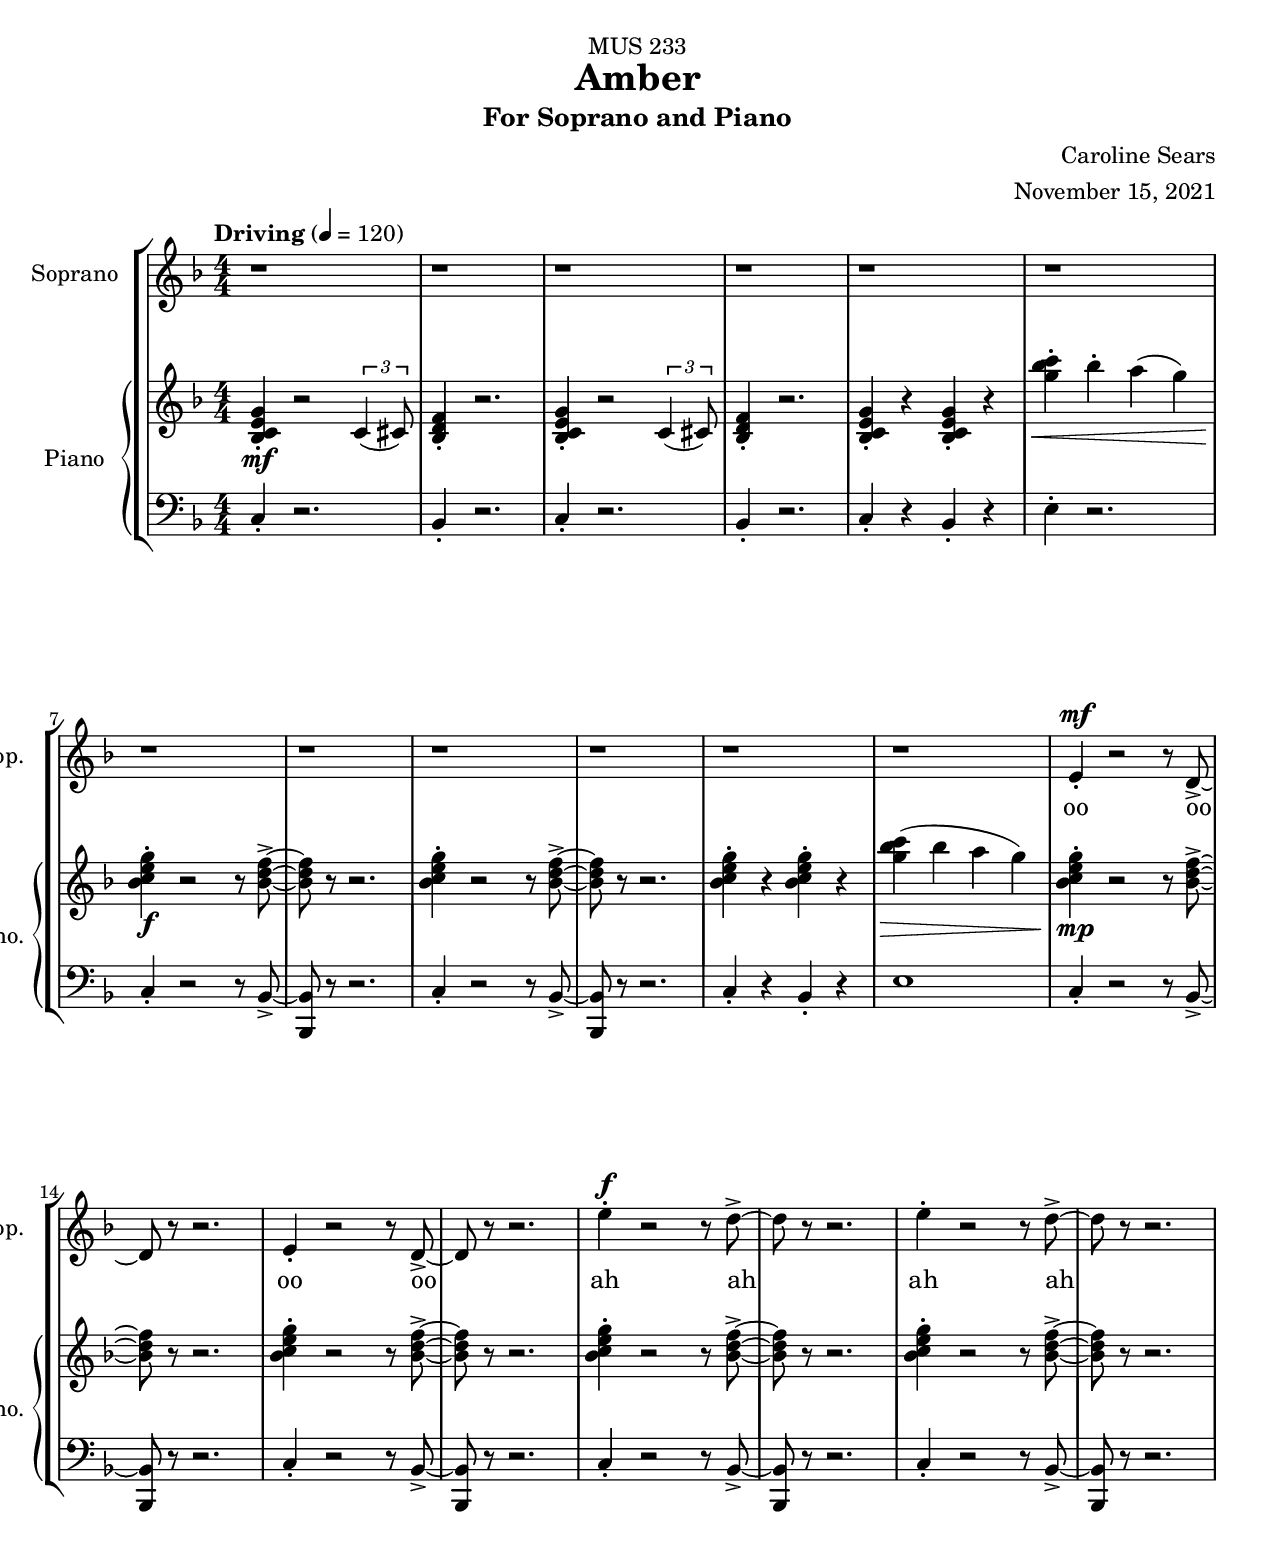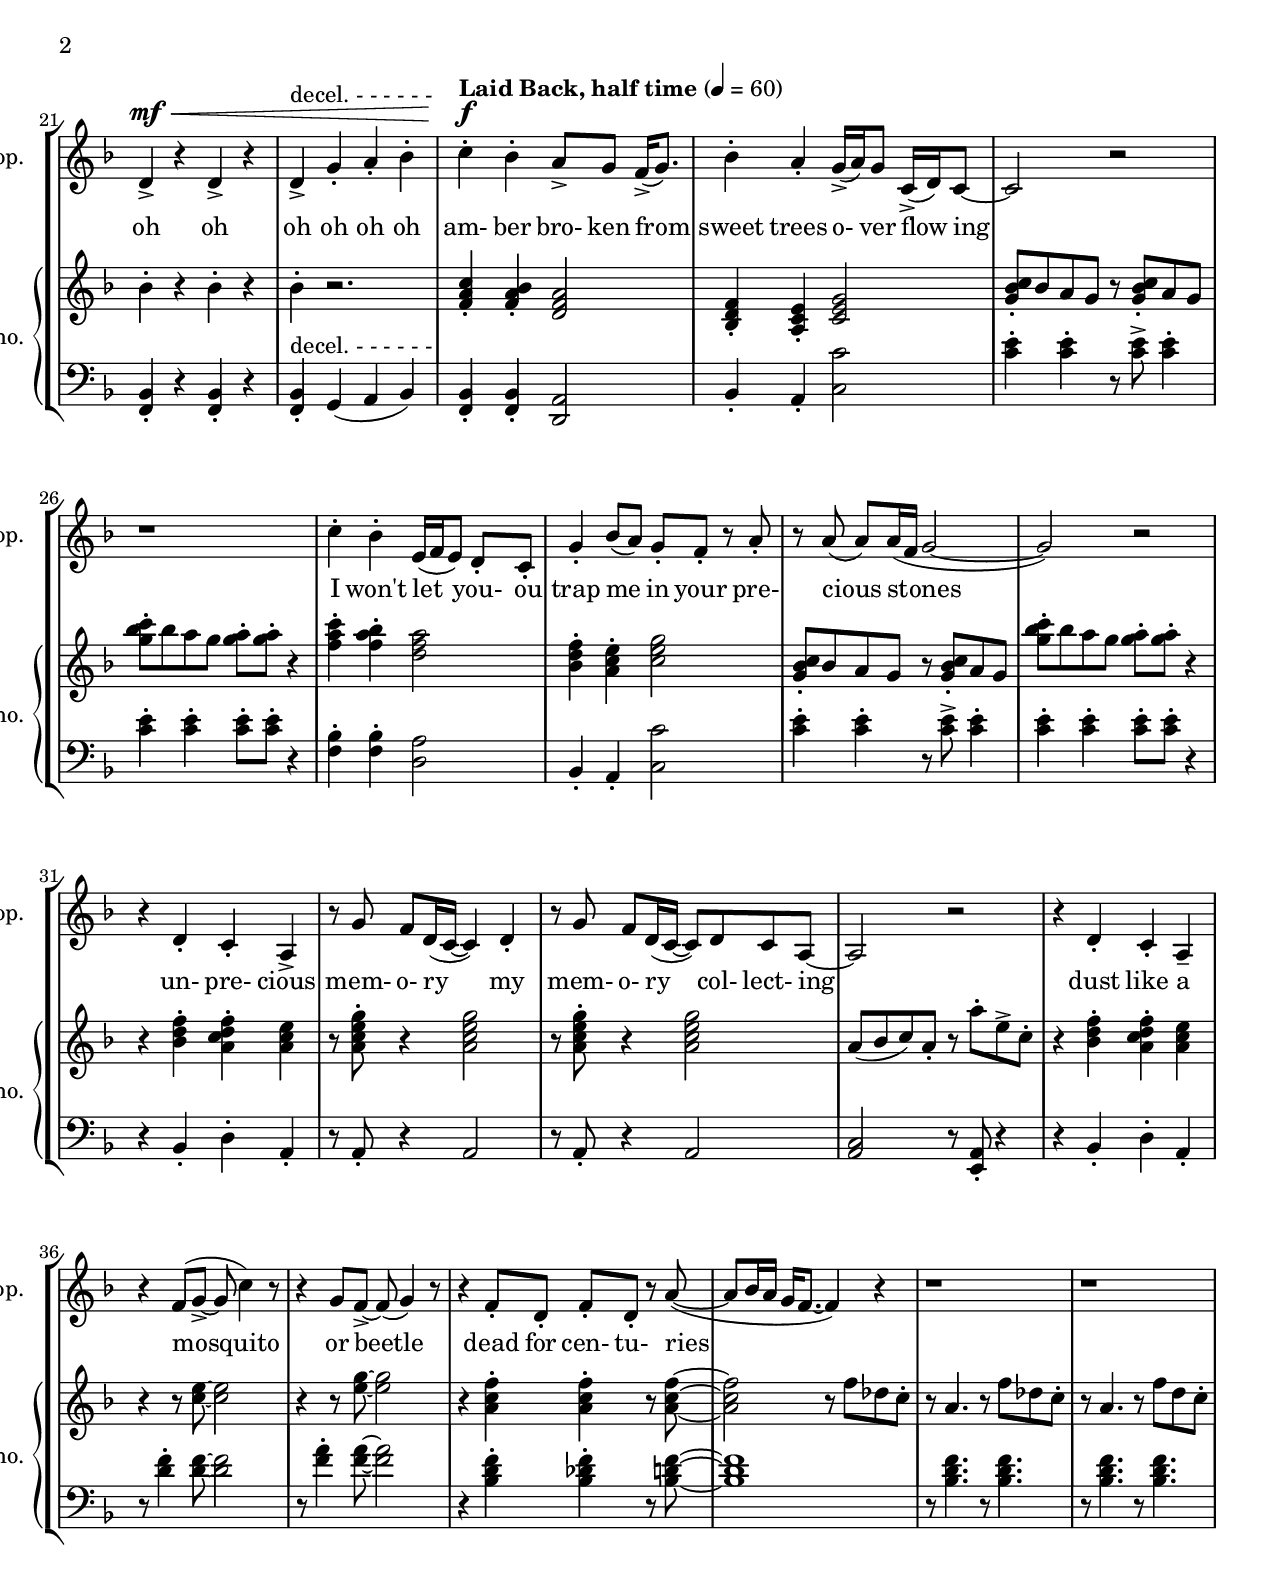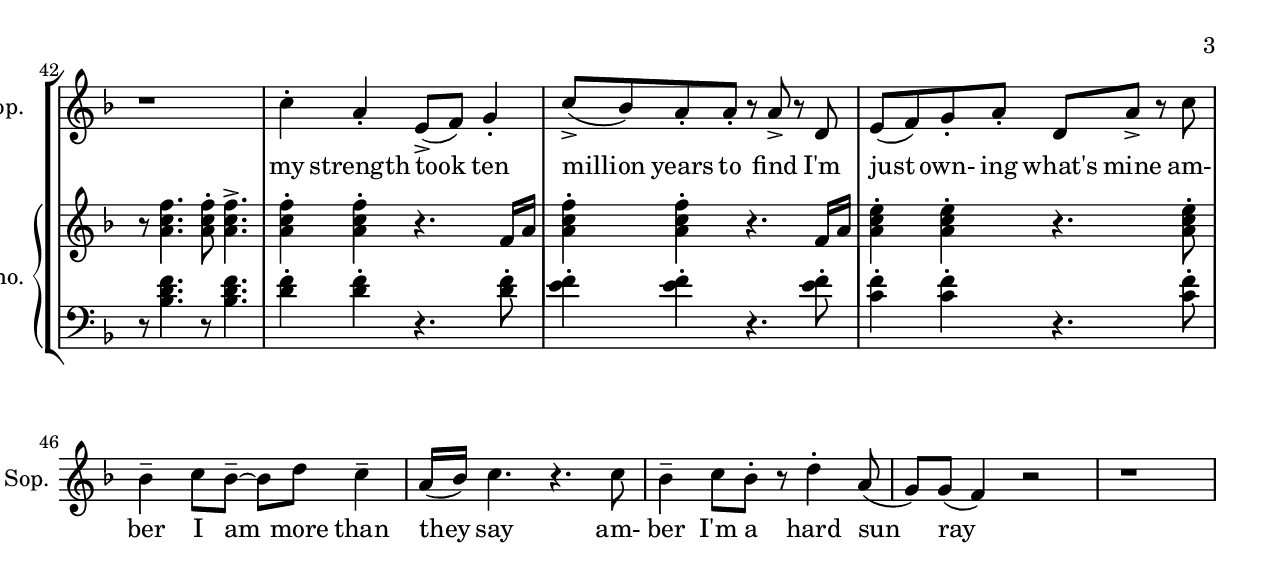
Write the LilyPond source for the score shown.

%%%%%%%%%%%%%%%%%%%% Header + Paper Dimensions %%%%%%%%%%%%%%%%%%%%
\header {
  title = "Amber"
    subtitle = "For Soprano and Piano"
    dedication = "MUS 233"
    composer = "Caroline Sears"
    arranger = "November 15, 2021"
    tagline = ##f

}
\paper {
  #(set-paper-size "ansi a")
  #(define top-margin (* 0.75 in))
}

%%%%%%%%%%%%%%%%%%%% Musical/Lyrical Content %%%%%%%%%%%%%%%%%%%%%%%%%%

%%%%% VOICE PART %%%%%%%%%%%
theNotes = \relative c'' {
    \set Staff.midiInstrument = "flute"
    \key f \major % C mixolydian
    \numericTimeSignature \time 4/4
    \tempo "Driving" 4 = 120
    \dynamicUp

    %%Intro %%
    r1 | r1 |r1 | r1 | r1 | r1 | r1 | r1 | r1 | r1 | r1 | r1 |
    e,4\staccato\mf r2 r8 d8\accent~ |d8 r8 r2. |e4\staccato r2 r8 d8\accent~ |d8 r8 r2. 
    e'4\staccato\f r2 r8 d8\accent~ |d8 r8 r2. |e4\staccato r2 r8 d8\accent~ |d8 r8 r2. 
    d,4\accent\mf\< r4 d4\accent r4| d4\accent^\markup{"decel. - - - - - -"}  g4\staccato a4\staccato bes\staccato |


    %% Verse 1 %%

    %bar 23%
    \tempo "Laid Back, half time" 4 = 60
    c4\staccato\!\f bes4\staccato  a8\accent g8 f16\accent (g8.) | bes4\staccato  a\staccato g16\accent (a16) g8 c,16\accent (d16) c8~ |
    c2 r2 | r1 |
    %bar 27%
     c'4\staccato bes4\staccato  e,16 (f16 e8)  d8\staccato c8\staccato | g'4\staccato bes8 (a) g8\staccato f8\staccato r8 a8\staccato |
    r8 a8 (a) a16 (f16 g2~ | g2) r2 |
    %bar 31%
    r4 d4\staccato c4\staccato a\accent |r8 g'8 f d16 (c16~c4) d4\staccato | r8 g8 f d16 (c16~c8) d8 c8 a~ |a2 r2 |
    %bar 35%
    r4 d4\staccato c4\staccato a4\tenuto | r4 f'8 (g8\accent~g8 c4) r8 | r4 g8 f8\accent~f8 (g4) r8 | r4 f8\staccato d\staccato f\staccato d\staccato r8 a'8(~a8 bes16  a16 
    g f8.~f4)  r4|
    %bar40
     r1 |r1| r1 |
     %bar 43
    c'4\staccato a\staccato e8\accent (f8) g4\staccato | c8\accent (bes) a8\staccato a8\staccato r8 a\accent r8 d,8 |
    e8 (f) g8\staccato a8\staccato  d,8 a'8\accent r8 c8| bes4\tenuto c8 bes8\tenuto~bes8 d8 c4\tenuto| a16 (bes) c4. r4. c8|
    %bar 48
    bes4\tenuto c8 bes8\staccato r8 d4\staccato a8 (g8) g8 (f4) r2 | r1 |


    %% Verse 2 %%

    %% Breakdown %%

    %% Verse 3? %%

    %% End %%
    
  }

theWords =  \lyricmode {
      %% Intro %%%
      oo oo oo oo
      ah ah ah ah
      oh oh oh oh oh oh
      %% Verse 1%%%
      am- ber bro- ken from
      sweet trees o- ver flow ing
      I won't let you- _ou  trap me
      in your pre- cious stones_
      un- pre- cious mem- o- ry my
      mem- o- ry col- lect- ing
      dust like a mosquito or beetle
      dead for cen- tu- ries
      my strength took ten million
      years to find
      I'm just own- ing what's mine
      am- ber I am more than they say
      am- ber I'm a hard sun ray 

  }

%%%%%% PIANO PART %%%%%%%%%%
righthand =\relative c' {
    \key f \major
    \numericTimeSignature \time 4/4

    %%%%%%%% INTRO %%%%%%%%
    \tempo "Driving" 4 = 120
    <bes c e g>4\staccato\mf r2 \tuplet 3/2 {c4 (cis8)} | <bes d f>4\staccato r2.|
    <bes c e g>4\staccato r2 \tuplet 3/2 {c4 (cis8)} | <bes d f>4\staccato r2.|
    <bes c e g>4\staccato r4 <bes c e g>4\staccato r4|
    <g'' bes c>4\staccato\< bes\staccato a (g) |
    <bes, c e g>4\staccato\!\f r2 r8 <bes d f>8\accent~|<bes d f>8 r8 r2. |
    <bes c e g>4\staccato r2 r8 <bes d f>8\accent~|<bes d f>8 r8 r2. |
    <bes c e g>4\staccato r4 <bes c e g>4\staccato r4|
    <g' bes c>4\> (bes a g) |
    <bes, c e g>4\!\mp\staccato r2 r8 <bes d f>8\accent~|<bes d f>8 r8 r2. |
    <bes c e g>4\staccato r2 r8 <bes d f>8\accent~|<bes d f>8 r8 r2. |
    <bes c e g>4\staccato r2 r8 <bes d f>8\accent~|<bes d f>8 r8 r2. |
    <bes c e g>4\staccato r2 r8 <bes d f>8\accent~|<bes d f>8 r8 r2. |
    bes4\staccato r4 bes4\staccato r4 | bes4\staccato r2. | 
    
    %%%% VERSE 1 %%%%%%%%
    \tempo "Laid Back, half time" 4 = 60

    %bar 23%
    <f a c>4\staccato <f a bes>\staccato <d f a>2 | <bes d f>4\staccato <a c e>4\staccato  <c e g>2 |
    <g' bes c>8\staccato  bes  a g r8 <g bes c>8\staccato a g | <g' bes c>8\staccato  bes  a g <g a>8\staccato <g a>8\staccato r4|
    %bar 27%
    <f a c>4\staccato <f a bes>\staccato <d f a>2 | <bes d f>4\staccato <a c e>4\staccato  <c e g>2 |
    <g bes c>8\staccato  bes  a g r8 <g bes c>8\staccato a g | <g' bes c>8\staccato  bes  a g <g a>8\staccato <g a>8\staccato r4|
    %bar 31%
    r4 <bes, d f>4\staccato <a c d f>4\staccato <a c e> | r8 <a c e g>\staccato r4 <a c e g>2 |  r8 <a c e g>\staccato r4 <a c e g>2 | 
    %bar 34%
    a8 (bes c) a\staccato r8 a'\staccato e\accent c\staccato |r4 <bes d f>4\staccato <a c d f>4\staccato <a c e> |
    r4 r8 <c e>8~<c e>2 | r4 r8 <e g>8~<e g>2 | r4 <a, c f>4\staccato <a c f>4\staccato r8 <a c f>8~| <a c f>2 r8 f'8 des c\staccato|
    %bar 40
    r8 a4. r8 f'8 des c\staccato | r8 a4. r8 f'8 d c\staccato | r8 <a c f>4. <a c f>8\staccato <a c f>4.\accent  |
    <a c f>4\staccato <a c f>4\staccato r4. f16 a16 |<a c f>4\staccato <a c f>4\staccato r4. f16 a16 | 
    %bar45
    <a c e>4\staccato <a c e>4\staccato r4. <a c e>8\staccato |



  }

lefthand = \relative c {
    \key f \major
    \numericTimeSignature \time 4/4
    \clef "bass"

    %%%%%%%% INTRO %%%%%%%%
    \tempo "Driving" 4 = 120
    c4\staccato r2.|bes4\staccato r2. |
    c4\staccato r2.|bes4\staccato r2. |
    c4\staccato r4 bes4\staccato r4|
    e4\staccato r2.|
    c4\staccato r2 r8 bes8~\accent|<bes bes,>8 r8 r2. |
    c4\staccato r2 r8 bes8~\accent|<bes bes,>8 r8 r2. |
    c4\staccato r4 bes4\staccato r4|
    e1|
    c4\staccato r2 r8 bes8~\accent|<bes bes,>8 r8 r2. |
    c4\staccato r2 r8 bes8~\accent|<bes bes,>8 r8 r2. |
    c4\staccato r2 r8 bes8~\accent|<bes bes,>8 r8 r2. |
    c4\staccato r2 r8 bes8~\accent|<bes bes,>8 r8 r2. |
    <bes f>4\staccato r4 <bes f>4\staccato r4 |
    <bes f>4\staccato^\markup{"decel. - - - - - -"} g4 (a bes) |

    %%%%% VERSE 1 %%%%%%%%%%
    \tempo "Laid Back, half time" 4 = 60

    %bar 23%
    <f bes>4\staccato <f bes>4\staccato <d a'>2 | bes'4\staccato a4\staccato <c c'>2| 
    <c' e>4\staccato <c e>\staccato r8 <c e>\accent <c e>4\staccato  |
     <c e>4\staccato <c e>\staccato <c e>8\staccato <c e>8\staccato r4 |
     %bar 27%
     <f, bes>4\staccato <f bes>4\staccato <d a'>2 | bes4\staccato a4\staccato <c c'>2|
     <c' e>4\staccato <c e>\staccato r8 <c e>\accent <c e>4\staccato  |
     <c e>4\staccato <c e>\staccato <c e>8\staccato <c e>8\staccato r4 |
     %bar 31%
      r4 bes,4\staccato d\staccato a\staccato | r8 a8\staccato r4 a2 |r8 a8\staccato r4 a2 |
      %bar 34%
      <a c>\2 r8 <a e>8\staccato r4 | r4 bes4\staccato d\staccato a\staccato |
      r8 <d' f>4\staccato <d f>8~ <d f>2 | r8 <f a>4\staccato <f a>8~<f a>2 |
      %bar 38
      r4 <bes, d f>4\staccato <bes des f>4\staccato r8 <bes d f>8~|
      <bes d f>1 | r8 <bes d f>4. r8 <bes d f>4. |  r8 <bes d f>4. r8 <bes d f>4. |r8 <bes d f>4. r8 <bes d f>4. |
      %bar 43
      <d f>4\staccato <d f>\staccato r4. <d f>8\staccato | <e f>4\staccato <e f>\staccato r4. <e f>8\staccato |
      <c f>4\staccato <c f>4\staccato r4. <c f>8\staccato |
    
  }

%%%%%%%%%%%%%%%%%%%%%%% Score Setup %%%%%%%%%%%%%%%%%%%%%%%%%%%%%%%%%%%
\score {
\new StaffGroup <<
  \new Staff \with {instrumentName = "Soprano" 
    shortInstrumentName = #"Sop. "}
  \new Voice = vocals \theNotes
  \new Lyrics \lyricsto vocals \theWords
  

  \new PianoStaff \with { instrumentName = "Piano" 
    shortInstrumentName = #"Pno. "}
  <<
    \new Staff = "upper" \righthand
    \new Staff = "lower" \lefthand
  >>
>>

  \layout {}
  \midi {}
}